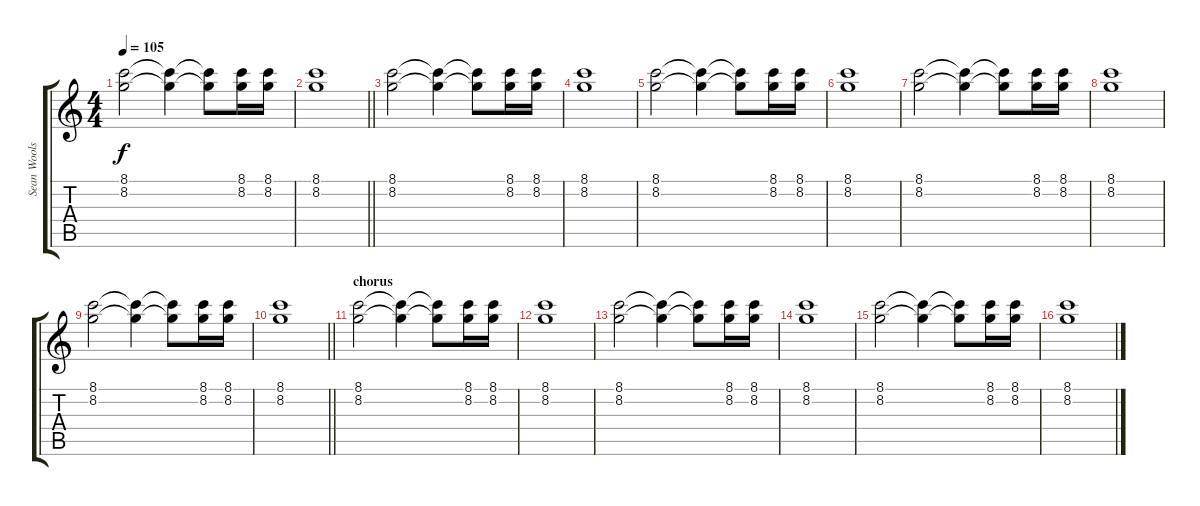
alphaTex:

\track ("Sean Woolstenhulme " "Sean Wools") {instrument distortionguitar}
\staff {score tabs}
\tuning (E4 B3 G3 D3 A2 E2) {hide}
\ts (4 4)
\tempo 105
\clef g2
\ks c
(8.1 8.2).2{dy f} (8.1{t} 8.2{t}).4 (8.1{t} 8.2{t}).8 (8.1 8.2).16 (8.1 8.2).16 |
\barLineRight lightlight
(8.1 8.2).1 |
(8.1 8.2).2 (8.1{t} 8.2{t}).4 (8.1{t} 8.2{t}).8 (8.1 8.2).16 (8.1 8.2).16 |
(8.1 8.2).1 |
(8.1 8.2).2 (8.1{t} 8.2{t}).4 (8.1{t} 8.2{t}).8 (8.1 8.2).16 (8.1 8.2).16 |
(8.1 8.2).1 |
(8.1 8.2).2 (8.1{t} 8.2{t}).4 (8.1{t} 8.2{t}).8 (8.1 8.2).16 (8.1 8.2).16 |
(8.1 8.2).1 |
(8.1 8.2).2 (8.1{t} 8.2{t}).4 (8.1{t} 8.2{t}).8 (8.1 8.2).16 (8.1 8.2).16 |
\barLineRight lightlight
(8.1 8.2).1 |
\section ("" "chorus")
(8.1 8.2).2 (8.1{t} 8.2{t}).4 (8.1{t} 8.2{t}).8 (8.1 8.2).16 (8.1 8.2).16 |
(8.1 8.2).1 |
(8.1 8.2).2 (8.1{t} 8.2{t}).4 (8.1{t} 8.2{t}).8 (8.1 8.2).16 (8.1 8.2).16 |
(8.1 8.2).1 |
(8.1 8.2).2 (8.1{t} 8.2{t}).4 (8.1{t} 8.2{t}).8 (8.1 8.2).16 (8.1 8.2).16 |
(8.1 8.2).1
